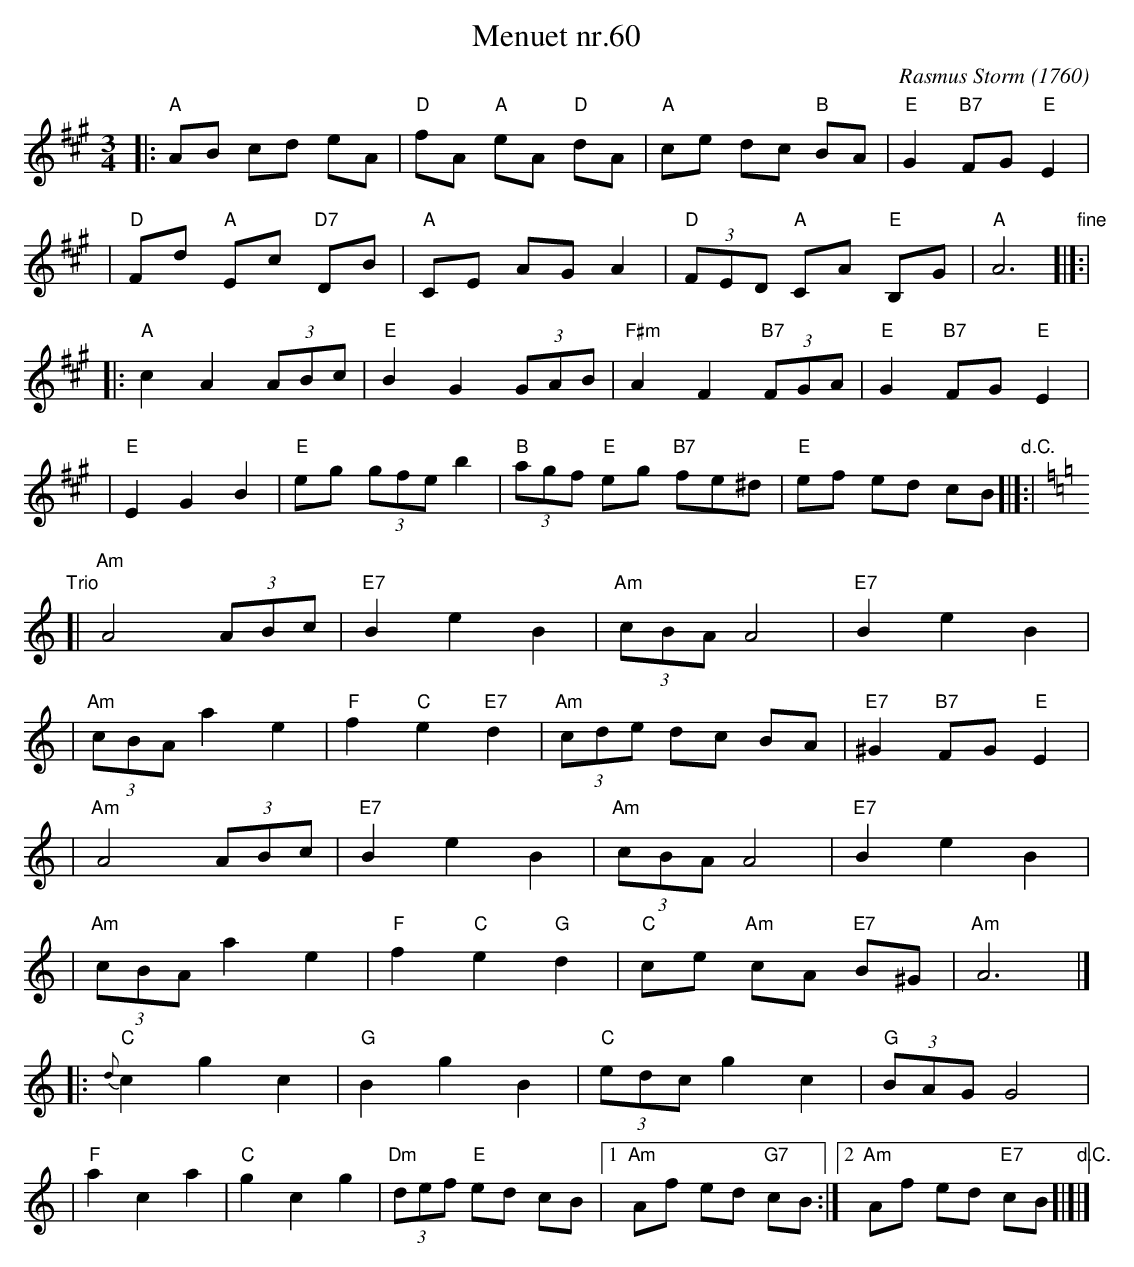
X:1
T: Menuet nr.60
C: Rasmus Storm (1760)
M: 3/4
L: 1/8
K: A
|:"A"AB cd eA | "D"fA "A"eA "D"dA | "A"ce dc "B"BA | "E"G2 "B7"FG "E"E2 |
| "D"Fd "A"Ec "D7"DB | "A"CE AG A2 | "D"(3FED "A"CA "E"B,G | "A"A6 "fine"[|]:|
|:"A"c2 A2 (3ABc | "E"B2 G2 (3GAB | "F#m"A2 F2 "B7"(3FGA | "E"G2 "B7"FG "E"E2 |
| "E"E2 G2 B2 | "E"eg (3gfe b2 | "B"(3agf "E"eg "B7"fe^d | "E"ef ed cB "d.C."[|]:|
K: Am
"Trio"\
[|"Am"A4 (3ABc | "E7"B2 e2 B2 | "Am"(3cBA A4 | "E7"B2 e2 B2 |
| "Am"(3cBA a2 e2 | "F"f2 "C"e2 "E7"d2 | "Am"(3cde dc BA | "E7"^G2 "B7"FG "E"E2 |
| "Am"A4 (3ABc | "E7"B2 e2 B2 | "Am"(3cBA A4 | "E7"B2 e2 B2 |
| "Am"(3cBA a2 e2 | "F"f2 "C"e2 "G"d2 | "C"ce "Am"cA "E7"B^G | "Am"A6 |]
|: "C"{d}c2 g2 c2 | "G"B2 g2 B2 | "C"(3edc g2 c2 | "G"(3BAG G4 |
|  "F"a2 c2 a2 | "C"g2 c2 g2 | "Dm"(3def "E"ed cB |1 "Am"Af ed "G7"cB :|2 "Am"Af ed "E7"cB "d.C."[|]|]
